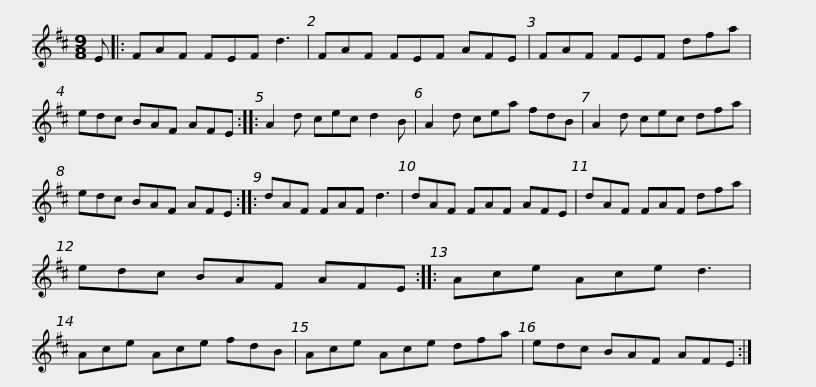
X:1
L:1/8
M:9/8
I:linebreak $
K:D
V:1 treble
V:1
 E |: FAF FEF d3 | FAF FEF AFE | FAF FEF dfa | edc BAF AFE ::$ %5
 A2 d cec d2 B | A2 d cea fdB | A2 d cec dfa | edc BAF AFE :: dAF FAF d3 |$ %10
 dAF FAF AFE | dAF FAF dfa | edc BAF AFE :: Ace Ace d3 | Ace Ace fdB |$ %15
 Ace Ace dfa | edc BAF AFE :| %17
